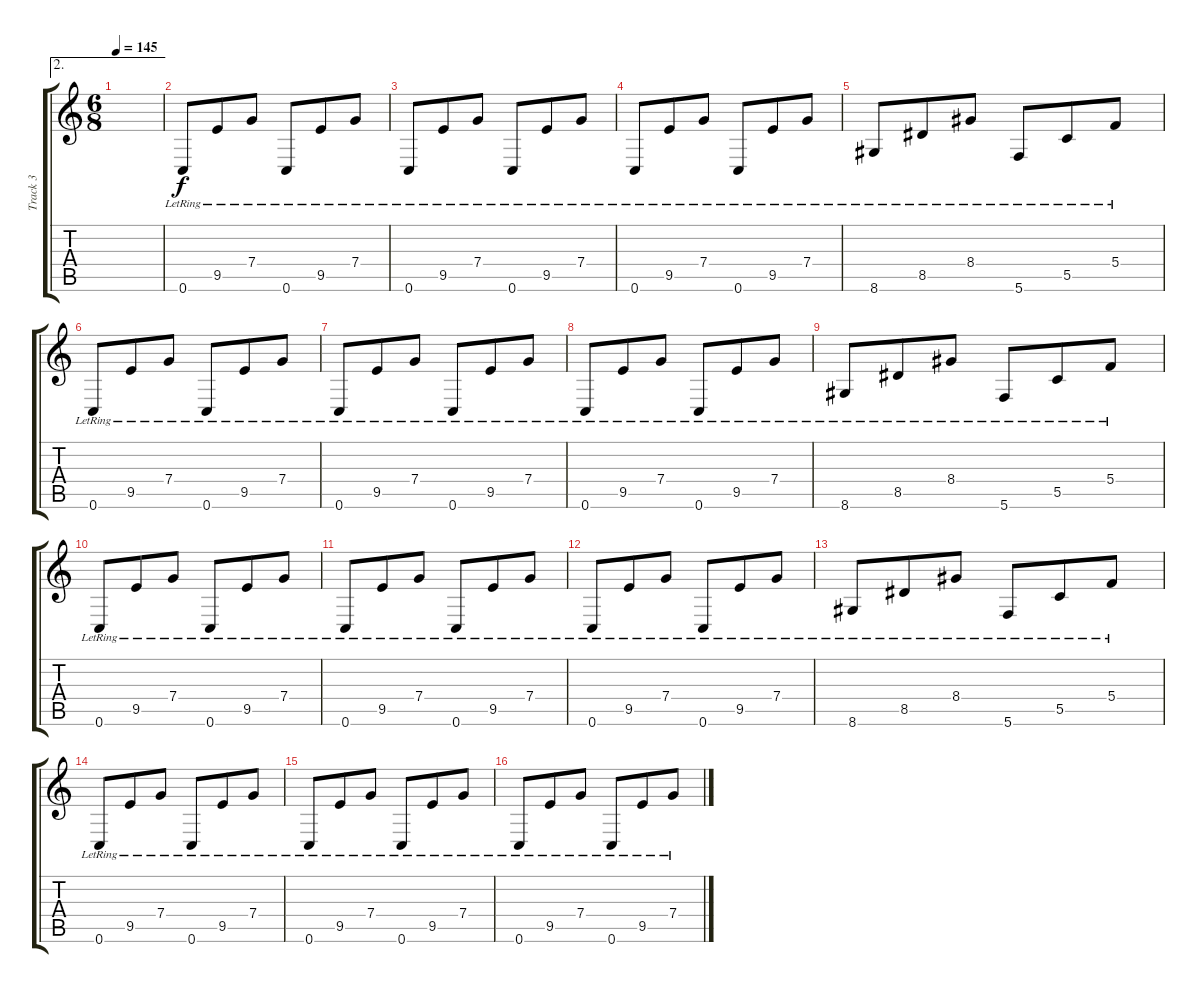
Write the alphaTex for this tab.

\track ("Track 3" "Track 3") {instrument electricguitarjazz}
\staff {score tabs}
\tuning (D4 A3 F3 C3 G2 C2) {hide}
\ae 2
\ts (6 8)
\tempo 145
\clef g2
\ks c
|
0.6{lr}.8 9.5{lr}.8 7.4{lr}.8 0.6{lr}.8 9.5{lr}.8 7.4{lr}.8 |
0.6{lr}.8 9.5{lr}.8 7.4{lr}.8 0.6{lr}.8 9.5{lr}.8 7.4{lr}.8 |
0.6{lr}.8 9.5{lr}.8 7.4{lr}.8 0.6{lr}.8 9.5{lr}.8 7.4{lr}.8 |
8.6{lr}.8 8.5{lr}.8 8.4{lr}.8 5.6{lr}.8 5.5{lr}.8 5.4{lr}.8 |
0.6{lr}.8 9.5{lr}.8 7.4{lr}.8 0.6{lr}.8 9.5{lr}.8 7.4{lr}.8 |
0.6{lr}.8 9.5{lr}.8 7.4{lr}.8 0.6{lr}.8 9.5{lr}.8 7.4{lr}.8 |
0.6{lr}.8 9.5{lr}.8 7.4{lr}.8 0.6{lr}.8 9.5{lr}.8 7.4{lr}.8 |
8.6{lr}.8 8.5{lr}.8 8.4{lr}.8 5.6{lr}.8 5.5{lr}.8 5.4{lr}.8 |
0.6{lr}.8 9.5{lr}.8 7.4{lr}.8 0.6{lr}.8 9.5{lr}.8 7.4{lr}.8 |
0.6{lr}.8 9.5{lr}.8 7.4{lr}.8 0.6{lr}.8 9.5{lr}.8 7.4{lr}.8 |
0.6{lr}.8 9.5{lr}.8 7.4{lr}.8 0.6{lr}.8 9.5{lr}.8 7.4{lr}.8 |
8.6{lr}.8 8.5{lr}.8 8.4{lr}.8 5.6{lr}.8 5.5{lr}.8 5.4{lr}.8 |
0.6{lr}.8 9.5{lr}.8 7.4{lr}.8 0.6{lr}.8 9.5{lr}.8 7.4{lr}.8 |
0.6{lr}.8 9.5{lr}.8 7.4{lr}.8 0.6{lr}.8 9.5{lr}.8 7.4{lr}.8 |
0.6{lr}.8 9.5{lr}.8 7.4{lr}.8 0.6{lr}.8 9.5{lr}.8 7.4{lr}.8
